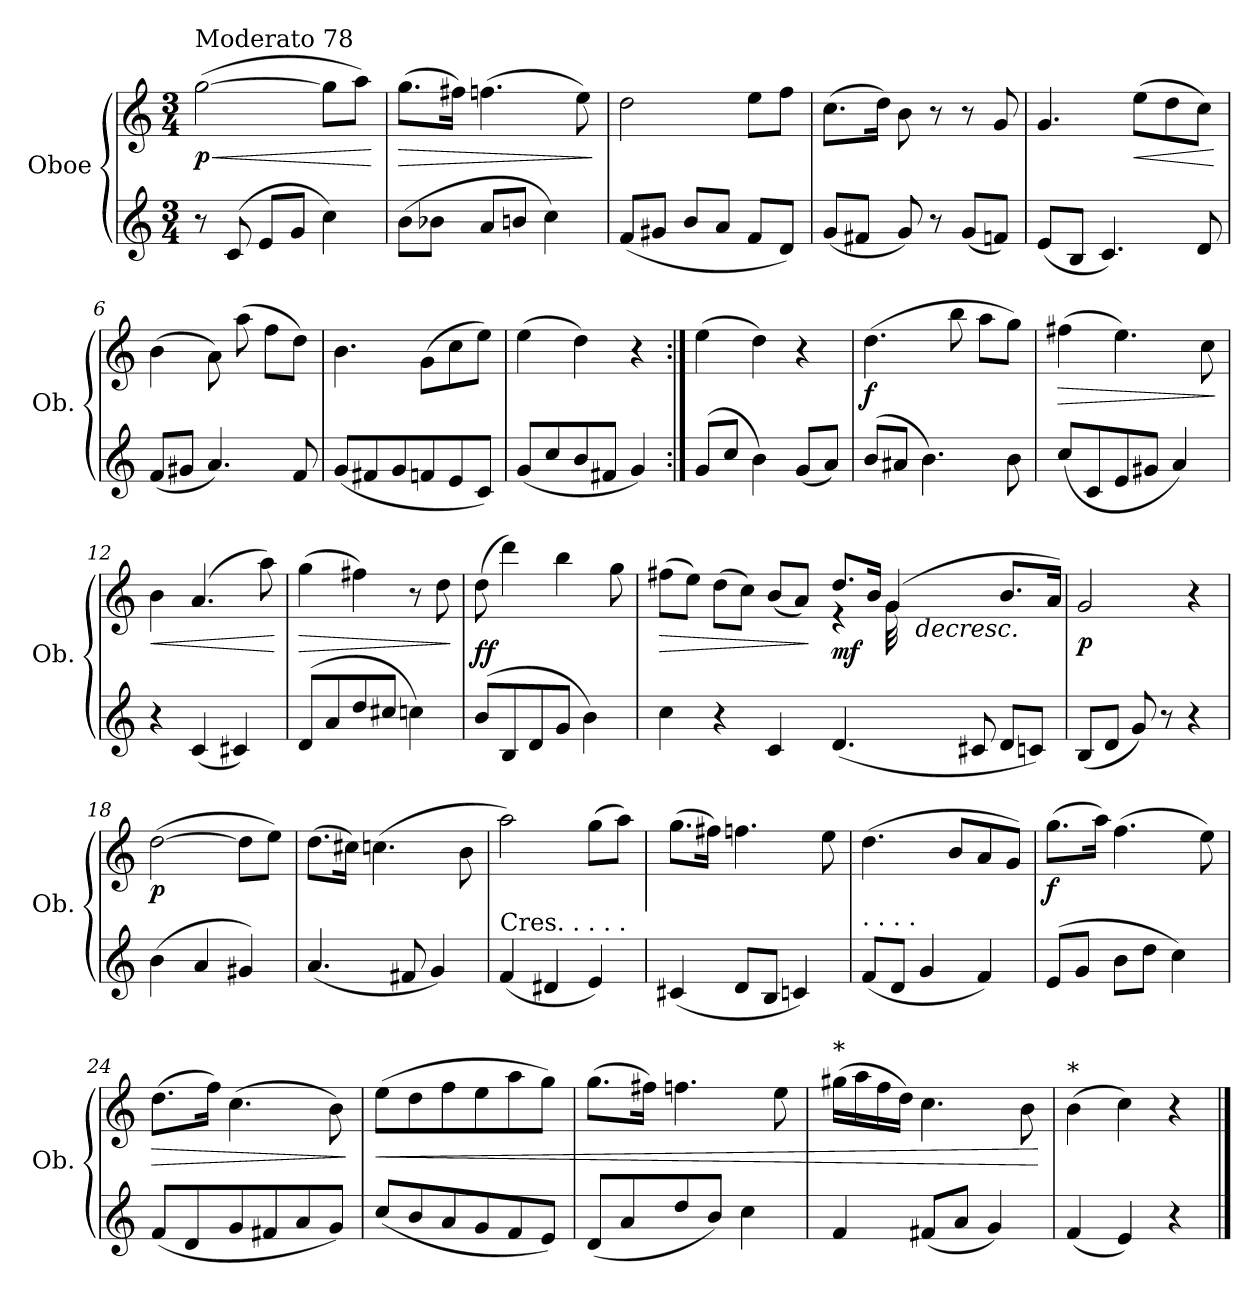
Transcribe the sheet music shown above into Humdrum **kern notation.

**kern	**dynam	**kern	**dynam
*part2	*part2	*part1	*part1
*staff2	*staff2	*staff1	*staff1
*I"Oboe	*	*I"Oboe	*
*I'Ob.	*	*I'Ob.	*
*clefG2	*	*clefG2	*
*k[]	*	*k[]	*
*C:	*	*C:	*
*M3/4	*	*M3/4	*
=1	=1	=1	=1
!	!	!LO:TX:a:t=Moderato    78	!
!	!	!	!LO:HP:b
!	!	!	!LO:DY:n=1:b
8r	.	([2gg\	< p
(8c/	.	.	.
8e/L	.	.	.
8g/J	.	.	.
4cc\)	.	8gg\L]	.
.	.	8aa\J)	.
.	.	.	[
=2	=2	=2	=2
!	!	!	!LO:HP:b
(8b\L	.	(8.gg\L	>
8b-X\J	.	.	.
.	.	16ff#X\Jk)	.
8a/L	.	(4.ffn\	.
8bn/J	.	.	.
4cc\)	.	.	.
.	.	8ee\)	.
.	.	.	]
=3	=3	=3	=3
(8f/L	.	2dd\	.
8g#X/J	.	.	.
8b/L	.	.	.
8a/J	.	.	.
8f/L	.	8ee\L	.
8d/J)	.	8ff\J	.
=4	=4	=4	=4
(8g/L	.	(8.cc\L	.
8f#X/J	.	.	.
.	.	16dd\Jk)	.
8g/)	.	8b\	.
8r	.	8r	.
(8g/L	.	8r	.
8fn/J)	.	8g/	.
=5	=5	=5	=5
(8e/L	.	4.g/	.
8B/J	.	.	.
4.c/)	.	.	.
!	!	!	!LO:HP:b
.	.	(8ee\L	<
.	.	8dd\	.
8d/	.	8cc\J)	.
.	.	.	[
=6	=6	=6	=6
(8f/L	.	(4b\	.
8g#X/J	.	.	.
4.a/)	.	8a\)	.
.	.	(8aa\	.
.	.	8ff\L	.
8f/	.	8dd\J)	.
!!LO:LB:g=z
=7	=7	=7	=7
(8g/L	.	4.b\	.
8f#X/	.	.	.
8g/	.	.	.
8fn/	.	(8g\L	.
8e/	.	8cc\	.
8c/J)	.	8ee\J)	.
=8	=8	=8	=8
(8g/L	.	(4ee\	.
8cc/	.	.	.
8b/	.	4dd\)	.
8f#X/J	.	.	.
4g/)	.	4r	.
=9:|!	=9:|!	=9:|!	=9:|!
(8g/L	.	(4ee\	.
8cc/J	.	.	.
4b\)	.	4dd\)	.
(8g/L	.	4r	.
8a/J)	.	.	.
=10	=10	=10	=10
!	!	!	!LO:DY:b
(8b/L	.	(4.dd\	f
8a#X/J	.	.	.
4.b\)	.	.	.
.	.	8bb\	.
.	.	8aa\L	.
8b\	.	8gg\J)	.
=11	=11	=11	=11
!	!	!	!LO:HP:b
(8cc/L	.	(4ff#X\	>
8c/	.	.	.
8e/	.	4.ee\)	.
8g#X/J	.	.	.
4a/)	.	.	.
.	.	8cc\	.
.	.	.	]
=12	=12	=12	=12
!	!	!	!LO:HP:b
4r	.	4b\	<
(4c/	.	(4.a/	.
4c#X/)	.	.	.
.	.	8aa\)	.
.	.	.	[
=13	=13	=13	=13
!	!	!	!LO:HP:b
(8d/L	.	(4gg\	>
8a/	.	.	.
8dd/	.	4ff#X\)	.
8cc#X/J	.	.	.
4ccn\)	.	8r	.
.	.	8dd\	.
.	.	.	]
!!LO:LB:g=z
=14	=14	=14	=14
!	!LO:DY:a	!	!
(8b/L	ff	(8dd\	.
8B/	.	4ddd\)	.
8d/	.	.	.
8g/J	.	4bb\	.
4b\)	.	.	.
.	.	8gg\	.
=15	=15	=15	=15
!	!	!	!LO:HP:b
4cc\	.	(8ff#X\L	>
.	.	8ee\J)	.
4r	.	(8dd\L	.
.	.	8cc\J)	.
4c/	.	(8b/L	.
.	.	8a/J)	.
.	.	.	]
=16-	=16-	=16-	=16-
*	*	*^	*
!	!LO:DY:a	!	!	!
(4.d/	mf	8.dd/L	4re	.
.	.	16b/Jk	.	.
.	.	(4g/	32g	.
!	!	!	!	!LO:HP:b
.	.	.	32f#Xyy	>
.	.	.	32gyy	.
.	.	.	32ayy	.
8c#X/	.	.	8gyy	.
8d/L	.	8.b/L	4rAyy	.
8cn/J)	.	.	.	.
.	.	16a/Jk)	.	.
*	*	*v	*v	*
=17	=17	=17	=17
!	!	!	!LO:DY:b
(8B/L	.	2g/	p
8d/J	.	.	.
8g/)	.	.	.
8r	.	.	.
4r	.	4r	.
=18	=18	=18	=18
!	!	!	!LO:DY:b
(4b\	.	([2dd\	p
4a/	.	.	.
4g#X/)	.	8dd\L]	.
.	.	8ee\J)	.
=19	=19	=19	=19
(4.a/	.	(8.dd\L	.
.	.	16cc#X\Jk)	.
.	.	(4.ccn\	.
8f#X/	.	.	.
4g/)	.	.	.
.	.	8b\	.
=20	=20	=20	=20
!LO:TX:a:t=Cres.     .       .           .        .	!	!	!
(4f/	.	2aa\)	.
4d#X/	.	.	.
4e/)	.	(8gg\L	.
.	.	8aa\J)	.
=21	=21	=21	=21
(4c#X/	.	(8.gg\L	.
.	.	16ff#X\Jk)	.
8d/L	.	4.ffn\	.
8B/J	.	.	.
4cn/)	.	.	.
.	.	8ee\	.
!!LO:LB:g=z
=22	=22	=22	=22
!LO:TX:a:t=.      .      .   .	!	!	!
(8f/L	.	(4.dd\	.
8d/J	.	.	.
4g/	.	.	.
.	.	8b/L	.
4f/)	.	8a/	.
.	.	8g/J)	.
=23	=23	=23	=23
!	!	!	!LO:DY:b
(8e/L	.	(8.gg\L	f
8g/J	.	.	.
.	.	16aa\Jk)	.
8b\L	.	(4.ff\	.
8dd\J	.	.	.
4cc\)	.	.	.
.	.	8ee\)	.
=24	=24	=24	=24
!	!	!	!LO:HP:b
(8f/L	.	(8.dd\L	>
8d/	.	.	.
.	.	16ff\Jk)	.
8g/	.	(4.cc\	.
8f#X/	.	.	.
8a/	.	.	.
8g/J)	.	8b\)	.
.	.	.	]
=25	=25	=25	=25
!	!	!	!LO:HP:b
(8cc/L	.	(8ee\L	<
8b/	.	8dd\	.
8a/	.	8ff\	.
8g/	.	8ee\	.
8f/	.	8aa\	.
8e/J)	.	8gg\J)	.
.	.	.	]
=26	=26	=26	=26
(8d/L	.	(8.gg\L	.
8a/	.	.	.
.	.	16ff#X\Jk)	.
8dd/	.	4.ffn\	.
8b/J)	.	.	.
4cc\	.	.	.
.	.	8ee\	.
=27	=27	=27	=27
!	!	!LO:TX:a:t=*	!
4f/	.	(16gg#X\LL	.
.	.	16aa\	.
.	.	16ff\	.
.	.	16dd\JJ)	.
(8f#X/L	.	4.cc\	.
8a/J	.	.	.
4g/)	.	.	.
.	.	8b\	.
.	.	.	[
=28	=28	=28	=28
!	!	!LO:TX:a:t=*	!
(4f/	.	(4b\	.
4e/)	.	4cc\)	.
4r	.	4r	.
==	==	==	==
*-	*-	*-	*-
